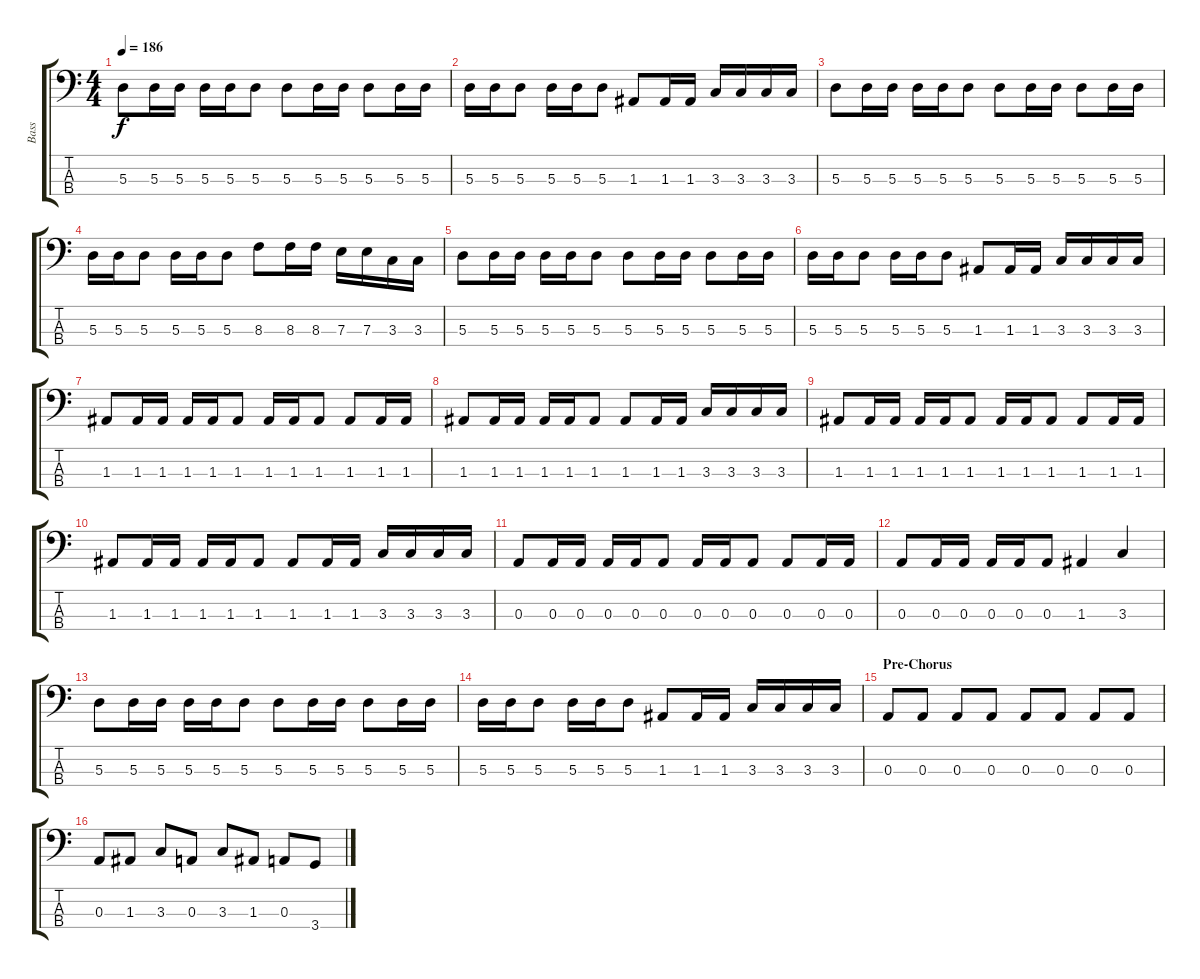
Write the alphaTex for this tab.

\track ("Bass" "Bass") {instrument electricbassfinger}
\staff {score tabs}
\tuning (G2 D2 A1 E1) {hide}
\ts (4 4)
\tempo 186
\clef f4
\ks c
5.3.8{dy f} 5.3.16 5.3.16 5.3.16 5.3.16 5.3.8 5.3.8 5.3.16 5.3.16 5.3.8 5.3.16 5.3.16 |
5.3.16 5.3.16 5.3.8 5.3.16 5.3.16 5.3.8 1.3.8 1.3.16 1.3.16 3.3.16 3.3.16 3.3.16 3.3.16 |
5.3.8 5.3.16 5.3.16 5.3.16 5.3.16 5.3.8 5.3.8 5.3.16 5.3.16 5.3.8 5.3.16 5.3.16 |
5.3.16 5.3.16 5.3.8 5.3.16 5.3.16 5.3.8 8.3.8 8.3.16 8.3.16 7.3.16 7.3.16 3.3.16 3.3.16 |
5.3.8 5.3.16 5.3.16 5.3.16 5.3.16 5.3.8 5.3.8 5.3.16 5.3.16 5.3.8 5.3.16 5.3.16 |
5.3.16 5.3.16 5.3.8 5.3.16 5.3.16 5.3.8 1.3.8 1.3.16 1.3.16 3.3.16 3.3.16 3.3.16 3.3.16 |
1.3.8 1.3.16 1.3.16 1.3.16 1.3.16 1.3.8 1.3.16 1.3.16 1.3.8 1.3.8 1.3.16 1.3.16 |
1.3.8 1.3.16 1.3.16 1.3.16 1.3.16 1.3.8 1.3.8 1.3.16 1.3.16 3.3.16 3.3.16 3.3.16 3.3.16 |
1.3.8 1.3.16 1.3.16 1.3.16 1.3.16 1.3.8 1.3.16 1.3.16 1.3.8 1.3.8 1.3.16 1.3.16 |
1.3.8 1.3.16 1.3.16 1.3.16 1.3.16 1.3.8 1.3.8 1.3.16 1.3.16 3.3.16 3.3.16 3.3.16 3.3.16 |
0.3.8 0.3.16 0.3.16 0.3.16 0.3.16 0.3.8 0.3.16 0.3.16 0.3.8 0.3.8 0.3.16 0.3.16 |
0.3.8 0.3.16 0.3.16 0.3.16 0.3.16 0.3.8 1.3.4 3.3.4 |
5.3.8 5.3.16 5.3.16 5.3.16 5.3.16 5.3.8 5.3.8 5.3.16 5.3.16 5.3.8 5.3.16 5.3.16 |
5.3.16 5.3.16 5.3.8 5.3.16 5.3.16 5.3.8 1.3.8 1.3.16 1.3.16 3.3.16 3.3.16 3.3.16 3.3.16 |
\section ("" "Pre-Chorus")
0.3.8 0.3.8 0.3.8 0.3.8 0.3.8 0.3.8 0.3.8 0.3.8 |
0.3.8 1.3.8 3.3.8 0.3.8 3.3.8 1.3.8 0.3.8 3.4.8
